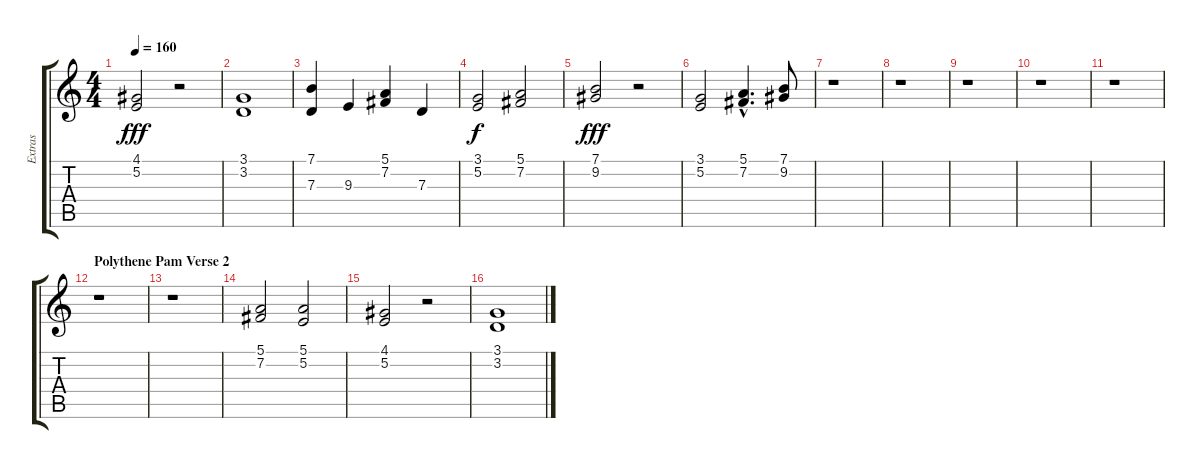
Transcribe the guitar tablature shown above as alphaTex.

\track ("Extras" "Extras") {instrument drawbarorgan}
\staff {score tabs}
\tuning (E4 B3 G3 D3 A2 E2) {hide}
\ts (4 4)
\tempo 160
\clef g2
\ks c
(4.1 5.2).2{dy fff} r.2 |
(3.1 3.2).1 |
(7.1 7.3).4 9.3.4 (5.1 7.2).4 7.3.4 |
(3.1 5.2).2{dy f} (5.1 7.2).2 |
(7.1 9.2).2{dy fff} r.2 |
(3.1 5.2).2 (5.1{hac} 7.2{hac}).4{d} (7.1 9.2).8 |
r.1 |
r.1 |
r.1 |
r.1 |
r.1 |
\section ("" "Polythene Pam Verse 2")
r.1 |
r.1 |
(5.1 7.2).2{volume 11 instrument choiraahs} (5.1 5.2).2 |
(4.1 5.2).2 r.2 |
(3.1 3.2).1
